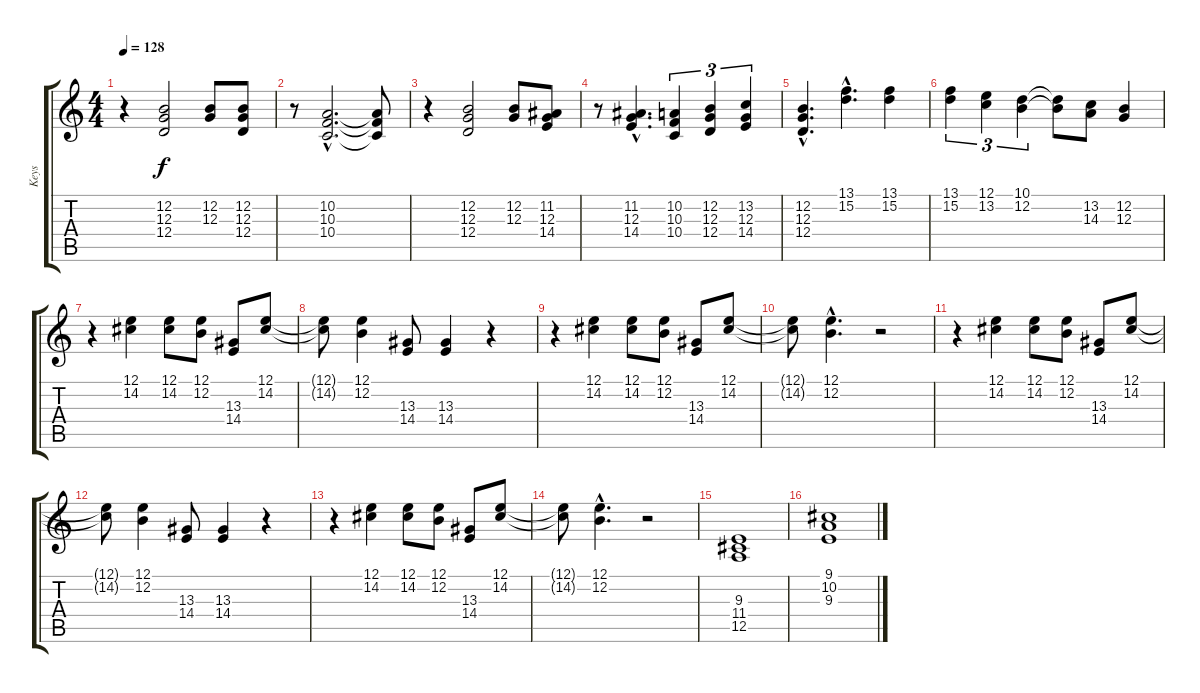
\track ("Keys" "Keys") {instrument electricpiano1}
\staff {score tabs}
\tuning (E4 B3 G3 D3 A2 E2) {hide}
\ts (4 4)
\tempo 128
\clef g2
\ks c
r.4{dy f} (12.2 12.3 12.4).2 (12.2 12.3).8 (12.2 12.3 12.4).8 |
r.8 (10.2{hac} 10.3{hac} 10.4{hac}).2{d} (10.2{t} 10.3{t} 10.4{t}).8 |
r.4 (12.2 12.3 12.4).2 (12.2 12.3).8 (11.2 12.3 14.4).8 |
r.8 (11.2{hac} 12.3{hac} 14.4{hac}).4{d} (10.2 10.3 10.4).4{tu (3 2)} (12.2 12.3 12.4).4{tu (3 2)} (13.2 12.3 14.4).4{tu (3 2)} |
(12.2{hac} 12.3{hac} 12.4{hac}).4{d} (13.1{hac} 15.2{hac}).4{d} (13.1 15.2).4 |
(13.1 15.2).4{tu (3 2)} (12.1 13.2).4{tu (3 2)} (10.1 12.2).4{tu (3 2)} (10.1{t} 12.2{t}).8 (13.2 14.3).8 (12.2 12.3).4 |
r.4 (12.1 14.2).4 (12.1 14.2).8 (12.1 12.2).8 (13.3 14.4).8 (12.1 14.2).8 |
(12.1{t} 14.2{t}).8 (12.1 12.2).4 (13.3 14.4).8 (13.3 14.4).4 r.4 |
r.4 (12.1 14.2).4 (12.1 14.2).8 (12.1 12.2).8 (13.3 14.4).8 (12.1 14.2).8 |
(12.1{t} 14.2{t}).8 (12.1{hac} 12.2{hac}).4{d} r.2 |
r.4 (12.1 14.2).4 (12.1 14.2).8 (12.1 12.2).8 (13.3 14.4).8 (12.1 14.2).8 |
(12.1{t} 14.2{t}).8 (12.1 12.2).4 (13.3 14.4).8 (13.3 14.4).4 r.4 |
r.4 (12.1 14.2).4 (12.1 14.2).8 (12.1 12.2).8 (13.3 14.4).8 (12.1 14.2).8 |
(12.1{t} 14.2{t}).8 (12.1{hac} 12.2{hac}).4{d} r.2 |
(9.3 11.4 12.5).1 |
(9.1 10.2 9.3).1
